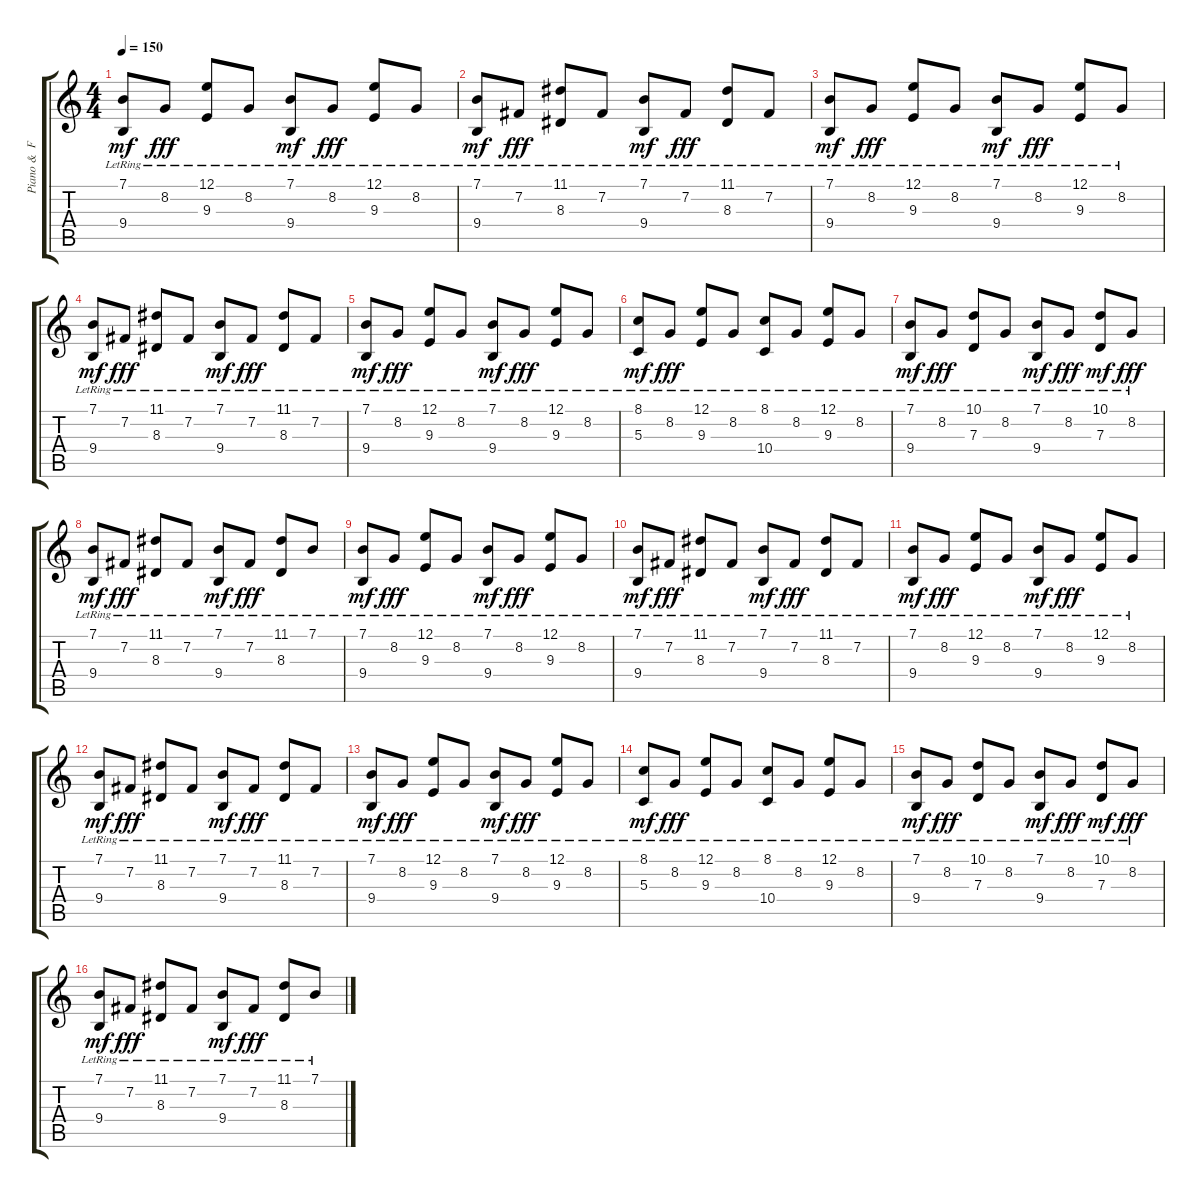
\track ("Piano &  FX" "Piano &  F") {instrument electricgrandpiano}
\staff {score tabs}
\tuning (E4 B3 G3 D3 A2 D2) {hide}
\ts (4 4)
\tempo 150
\clef g2
\ks c
(7.1{lr} 9.4{lr}).8{dy mf} 8.2{lr}.8{dy fff} (12.1{lr} 9.3{lr}).8 8.2{lr}.8 (7.1{lr} 9.4{lr}).8{dy mf} 8.2{lr}.8{dy fff} (12.1{lr} 9.3{lr}).8 8.2{lr}.8 |
(7.1{lr} 9.4{lr}).8{dy mf} 7.2{lr}.8{dy fff} (11.1{lr} 8.3{lr}).8 7.2{lr}.8 (7.1{lr} 9.4{lr}).8{dy mf} 7.2{lr}.8{dy fff} (11.1{lr} 8.3{lr}).8 7.2{lr}.8 |
(7.1{lr} 9.4{lr}).8{dy mf} 8.2{lr}.8{dy fff} (12.1{lr} 9.3{lr}).8 8.2{lr}.8 (7.1{lr} 9.4{lr}).8{dy mf} 8.2{lr}.8{dy fff} (12.1{lr} 9.3{lr}).8 8.2{lr}.8 |
(7.1{lr} 9.4{lr}).8{dy mf} 7.2{lr}.8{dy fff} (11.1{lr} 8.3{lr}).8 7.2{lr}.8 (7.1{lr} 9.4{lr}).8{dy mf} 7.2{lr}.8{dy fff} (11.1{lr} 8.3{lr}).8 7.2{lr}.8 |
(7.1{lr} 9.4{lr}).8{dy mf} 8.2{lr}.8{dy fff} (12.1{lr} 9.3{lr}).8 8.2{lr}.8 (7.1{lr} 9.4{lr}).8{dy mf} 8.2{lr}.8{dy fff} (12.1{lr} 9.3{lr}).8 8.2{lr}.8 |
(8.1{lr} 5.3{lr}).8{dy mf} 8.2{lr}.8{dy fff} (12.1 9.3{lr}).8 8.2{lr}.8 (8.1{lr} 10.4{lr}).8 8.2{lr}.8 (12.1{lr} 9.3{lr}).8 8.2{lr}.8 |
(7.1{lr} 9.4{lr}).8{dy mf} 8.2{lr}.8{dy fff} (10.1{lr} 7.3{lr}).8 8.2{lr}.8 (7.1{lr} 9.4{lr}).8{dy mf} 8.2{lr}.8{dy fff} (10.1{lr} 7.3{lr}).8{dy mf} 8.2{lr}.8{dy fff} |
(7.1{lr} 9.4{lr}).8{dy mf} 7.2{lr}.8{dy fff} (11.1{lr} 8.3{lr}).8 7.2{lr}.8 (7.1{lr} 9.4{lr}).8{dy mf} 7.2{lr}.8{dy fff} (11.1{lr} 8.3{lr}).8 7.1{lr}.8 |
(7.1{lr} 9.4{lr}).8{dy mf} 8.2{lr}.8{dy fff} (12.1{lr} 9.3{lr}).8 8.2{lr}.8 (7.1{lr} 9.4{lr}).8{dy mf} 8.2{lr}.8{dy fff} (12.1{lr} 9.3{lr}).8 8.2{lr}.8 |
(7.1{lr} 9.4{lr}).8{dy mf} 7.2{lr}.8{dy fff} (11.1{lr} 8.3{lr}).8 7.2{lr}.8 (7.1{lr} 9.4{lr}).8{dy mf} 7.2{lr}.8{dy fff} (11.1{lr} 8.3{lr}).8 7.2{lr}.8 |
(7.1{lr} 9.4{lr}).8{dy mf} 8.2{lr}.8{dy fff} (12.1{lr} 9.3{lr}).8 8.2{lr}.8 (7.1{lr} 9.4{lr}).8{dy mf} 8.2{lr}.8{dy fff} (12.1{lr} 9.3{lr}).8 8.2{lr}.8 |
(7.1{lr} 9.4{lr}).8{dy mf} 7.2{lr}.8{dy fff} (11.1{lr} 8.3{lr}).8 7.2{lr}.8 (7.1{lr} 9.4{lr}).8{dy mf} 7.2{lr}.8{dy fff} (11.1{lr} 8.3{lr}).8 7.2{lr}.8 |
(7.1{lr} 9.4{lr}).8{dy mf} 8.2{lr}.8{dy fff} (12.1{lr} 9.3{lr}).8 8.2{lr}.8 (7.1{lr} 9.4{lr}).8{dy mf} 8.2{lr}.8{dy fff} (12.1{lr} 9.3{lr}).8 8.2{lr}.8 |
(8.1{lr} 5.3{lr}).8{dy mf} 8.2{lr}.8{dy fff} (12.1 9.3{lr}).8 8.2{lr}.8 (8.1{lr} 10.4{lr}).8 8.2{lr}.8 (12.1{lr} 9.3{lr}).8 8.2{lr}.8 |
(7.1{lr} 9.4{lr}).8{dy mf} 8.2{lr}.8{dy fff} (10.1{lr} 7.3{lr}).8 8.2{lr}.8 (7.1{lr} 9.4{lr}).8{dy mf} 8.2{lr}.8{dy fff} (10.1{lr} 7.3{lr}).8{dy mf} 8.2{lr}.8{dy fff} |
(7.1{lr} 9.4{lr}).8{dy mf} 7.2{lr}.8{dy fff} (11.1{lr} 8.3{lr}).8 7.2{lr}.8 (7.1{lr} 9.4{lr}).8{dy mf} 7.2{lr}.8{dy fff} (11.1{lr} 8.3{lr}).8 7.1{lr}.8
